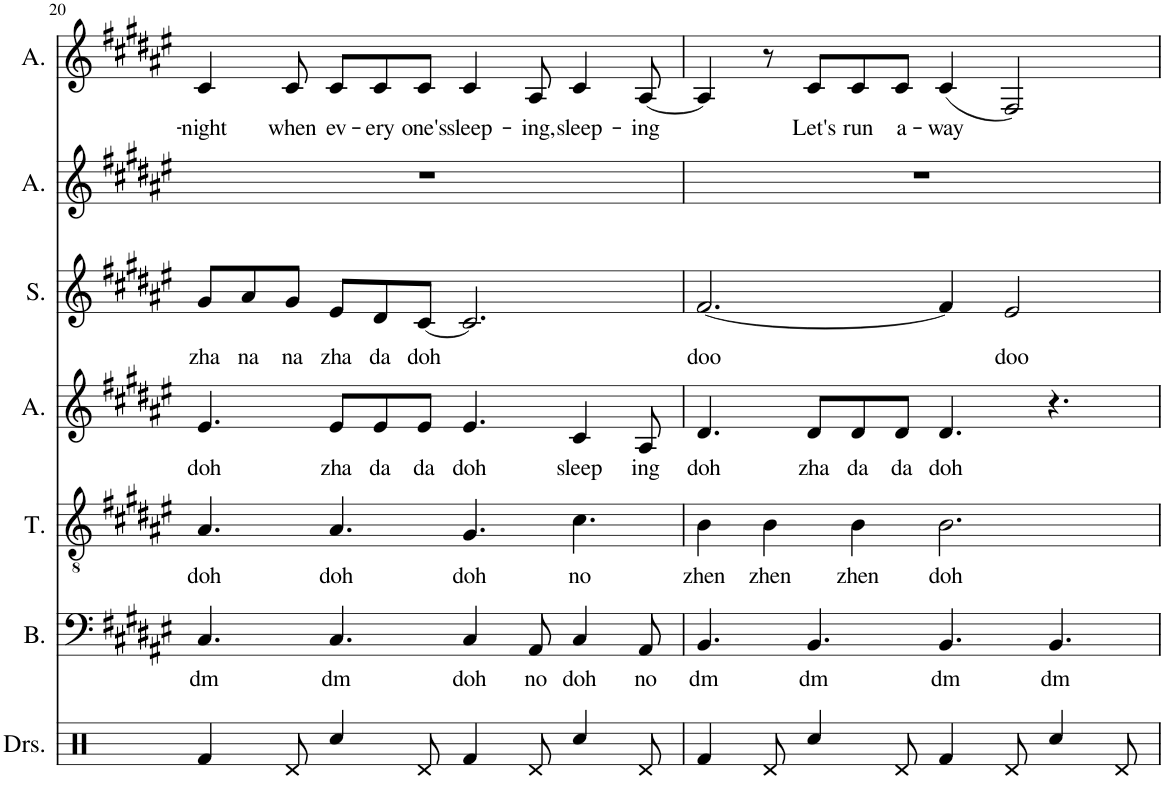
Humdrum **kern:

**kern	**kern	**text	**kern	**text	**kern	**text	**kern	**text	**kern	**kern	**text
*part7	*part6	*part6	*part5	*part5	*part4	*part4	*part3	*part3	*part2	*part1	*part1
*staff7	*staff6	*staff6	*staff5	*staff5	*staff4	*staff4	*staff3	*staff3	*staff2	*staff1	*staff1
*I"Drumset	*I"Bass	*	*I"Tenor	*	*I"Alto	*	*I"Soprano	*	*I"Alto	*I"Alto	*
*I'Drs.	*I'B.	*	*I'T.	*	*I'A.	*	*I'S.	*	*I'A.	*I'A.	*
!!LO:PB:g=z
*clefX	*clefF4	*	*clefGv2	*	*clefG2	*	*clefG2	*	*clefG2	*clefG2	*
*k[]	*k[f#c#g#d#a#e#]	*	*k[f#c#g#d#a#e#]	*	*k[f#c#g#d#a#e#]	*	*k[f#c#g#d#a#e#]	*	*k[f#c#g#d#a#e#]	*k[f#c#g#d#a#e#]	*
*M12/8	*M12/8	*	*M12/8	*	*M12/8	*	*M12/8	*	*M12/8	*M12/8	*
=20	=20	=20	=20	=20	=20	=20	=20	=20	=20	=20	=20
!	!	!LO:LY:b	!	!LO:LY:b	!	!LO:LY:b	!	!LO:LY:b	!	!	!LO:LY:b
4Rf/	4.C#/	dm	4.A#/	doh	4.e#/	doh	8g#/L	zha	1.r	4c#/	-night
!	!	!	!	!	!	!	!	!LO:LY:b	!	!	!
.	.	.	.	.	.	.	8a#/	na	.	.	.
!	!	!	!	!	!	!	!	!LO:LY:b	!	!	!LO:LY:b
8Rd/	.	.	.	.	.	.	8g#/J	na	.	8c#/	when
!	!	!LO:LY:b	!	!LO:LY:b	!	!LO:LY:b	!	!LO:LY:b	!	!	!LO:LY:b
4Rcc/	4.C#/	dm	4.A#/	doh	8e#/L	zha	8e#/L	zha	.	8c#/L	ev-
!	!	!	!	!	!	!LO:LY:b	!	!LO:LY:b	!	!	!LO:LY:b
.	.	.	.	.	8e#/	da	8d#/	da	.	8c#/	-ery
!	!	!	!	!	!	!LO:LY:b	!	!LO:LY:b	!	!	!LO:LY:b
8Rd/	.	.	.	.	8e#/J	da	[8c#/J	doh	.	8c#/J	one's
!	!	!LO:LY:b	!	!LO:LY:b	!	!LO:LY:b	!	!	!	!	!LO:LY:b
4Rf/	4C#/	doh	4.G#/	doh	4.e#/	doh	2.c#/]	.	.	4c#/	sleep-
!	!	!LO:LY:b	!	!	!	!	!	!	!	!	!LO:LY:b
8Rd/	8AA#/	no	.	.	.	.	.	.	.	8A#/	-ing,
!	!	!LO:LY:b	!	!LO:LY:b	!	!LO:LY:b	!	!	!	!	!LO:LY:b
4Rcc/	4C#/	doh	4.c#\	no	4c#/	sleep	.	.	.	4c#/	sleep-
!	!	!LO:LY:b	!	!	!	!LO:LY:b	!	!	!	!	!LO:LY:b
8Rd/	8AA#/	no	.	.	8A#/	ing	.	.	.	[8A#/	-ing
=21	=21	=21	=21	=21	=21	=21	=21	=21	=21	=21	=21
!	!	!LO:LY:b	!	!LO:LY:b	!	!LO:LY:b	!	!LO:LY:b	!	!	!
4Rf/	4.BB/	dm	4B\	zhen	4.d#/	doh	[2.f#/	doo	1.r	4A#/]	.
!	!	!	!	!LO:LY:b	!	!	!	!	!	!	!
8Rd/	.	.	4B\	zhen	.	.	.	.	.	8r	.
!	!	!LO:LY:b	!	!	!	!LO:LY:b	!	!	!	!	!LO:LY:b
4Rcc/	4.BB/	dm	.	.	8d#/L	zha	.	.	.	8c#/L	Let's
!	!	!	!	!LO:LY:b	!	!LO:LY:b	!	!	!	!	!LO:LY:b
.	.	.	4B\	zhen	8d#/	da	.	.	.	8c#/	run
!	!	!	!	!	!	!LO:LY:b	!	!	!	!	!LO:LY:b
8Rd/	.	.	.	.	8d#/J	da	.	.	.	8c#/J	a-
!	!	!LO:LY:b	!	!LO:LY:b	!	!LO:LY:b	!	!	!	!	!LO:LY:b
4Rf/	4.BB/	dm	2.B\	doh	4.d#/	doh	4f#/]	.	.	(4c#/	-way
!	!	!	!	!	!	!	!	!LO:LY:b	!	!	!
8Rd/	.	.	.	.	.	.	2e#/	doo	.	2F#/)	.
!	!	!LO:LY:b	!	!	!	!	!	!	!	!	!
4Rcc/	4.BB/	dm	.	.	4.r	.	.	.	.	.	.
8Rd/	.	.	.	.	.	.	.	.	.	.	.
=	=	=	=	=	=	=	=	=	=	=	=
*-	*-	*-	*-	*-	*-	*-	*-	*-	*-	*-	*-
